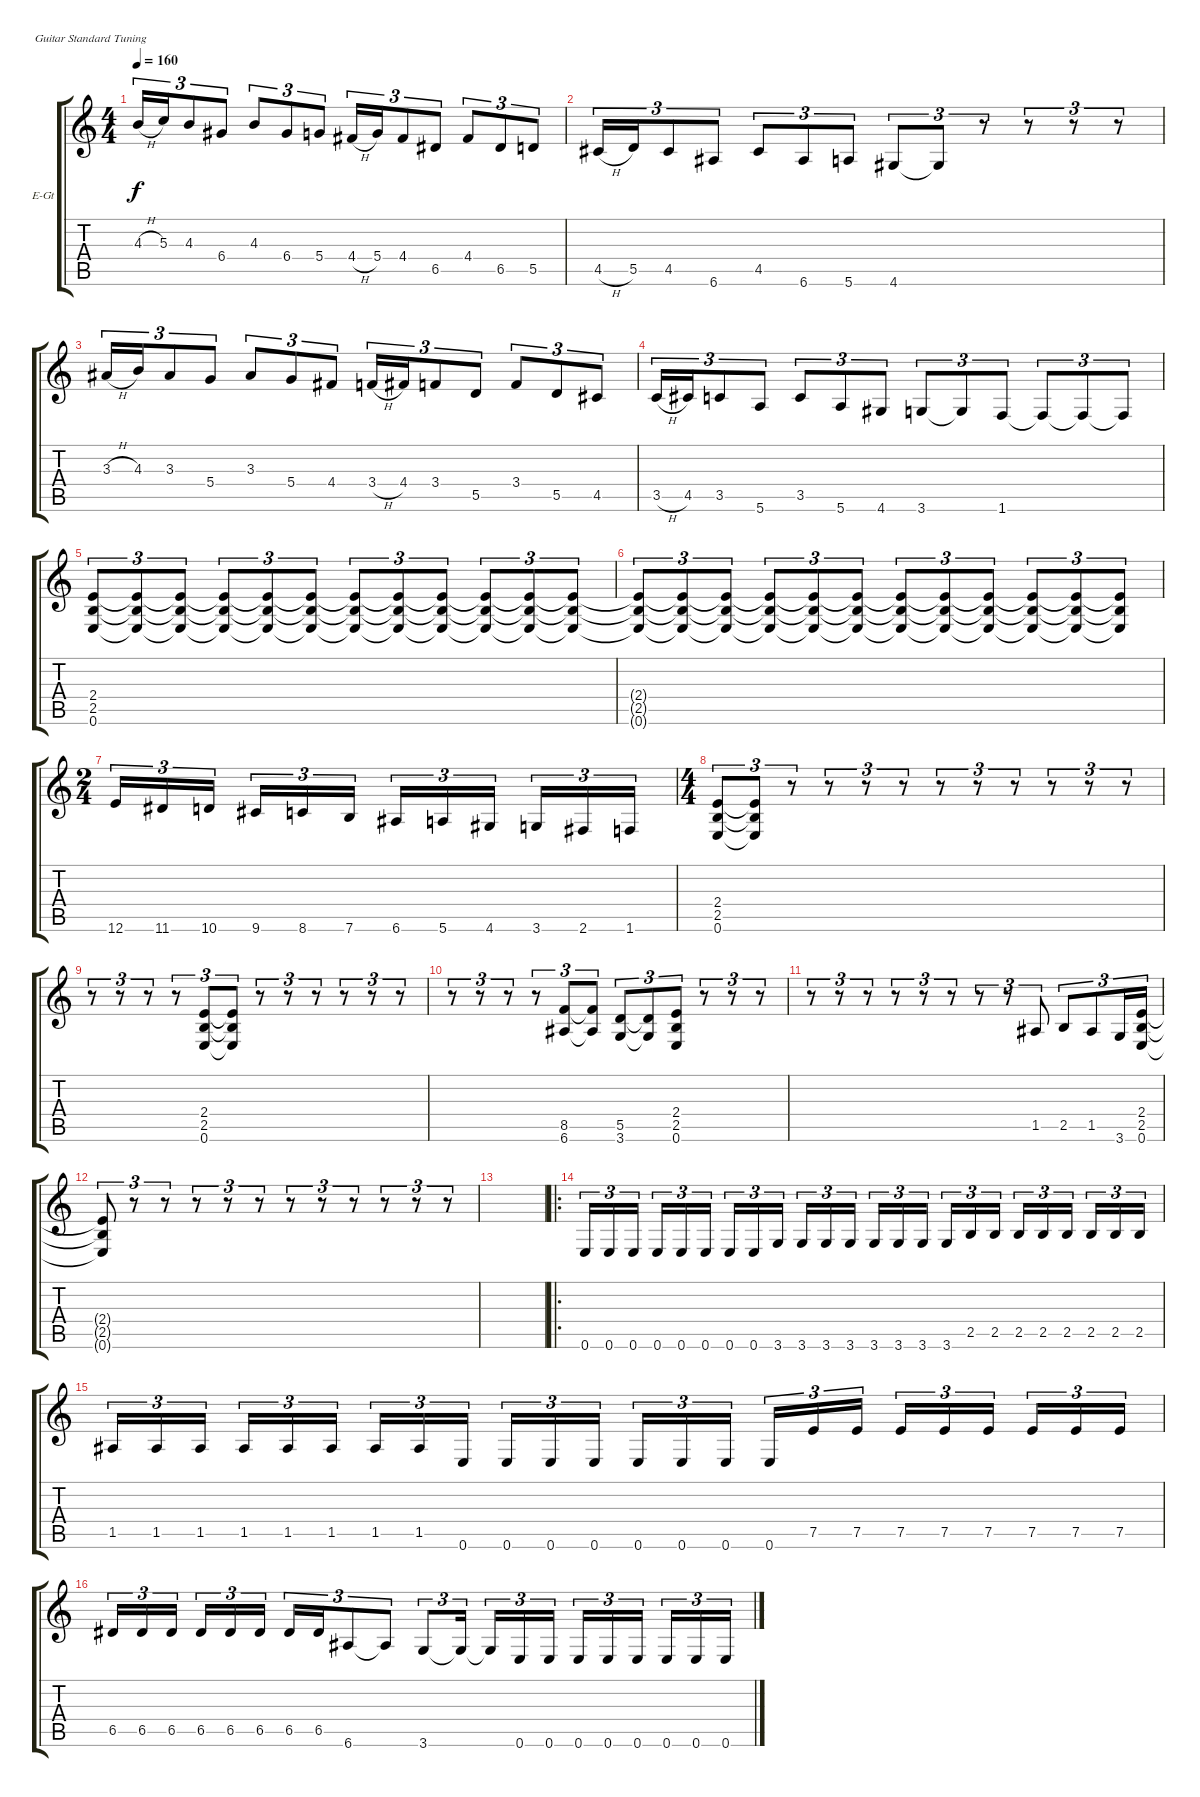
\defaultSystemsLayout 4
\bracketExtendMode groupsimilarinstruments
\firstSystemTrackNameOrientation horizontal
\otherSystemsTrackNameOrientation horizontal
\track ("Rhythm Guitar" "E-Gt") {instrument distortionguitar}
\staff {score tabs}
\tuning (E4 B3 G3 D3 A2 E2)
\ts (4 4)
\tempo 160
\clef g2
\ks c
4.3{h}.16{tu (3 2) dy f} 5.3.16{tu (3 2)} 4.3.8{tu (3 2)} 6.4.8{tu (3 2)} 4.3.8{tu (3 2)} 6.4.8{tu (3 2)} 5.4.8{tu (3 2)} 4.4{h}.16{tu (3 2)} 5.4.16{tu (3 2)} 4.4.8{tu (3 2)} 6.5.8{tu (3 2)} 4.4.8{tu (3 2)} 6.5.8{tu (3 2)} 5.5.8{tu (3 2)} |
4.5{h}.16{tu (3 2)} 5.5.16{tu (3 2)} 4.5.8{tu (3 2)} 6.6.8{tu (3 2)} 4.5.8{tu (3 2)} 6.6.8{tu (3 2)} 5.6.8{tu (3 2)} 4.6.8{tu (3 2)} 4.6{t}.8{tu (3 2)} r.8{tu (3 2)} r.8{tu (3 2)} r.8{tu (3 2)} r.8{tu (3 2)} |
3.3{h}.16{tu (3 2)} 4.3.16{tu (3 2)} 3.3.8{tu (3 2)} 5.4.8{tu (3 2)} 3.3.8{tu (3 2)} 5.4.8{tu (3 2)} 4.4.8{tu (3 2)} 3.4{h}.16{tu (3 2)} 4.4.16{tu (3 2)} 3.4.8{tu (3 2)} 5.5.8{tu (3 2)} 3.4.8{tu (3 2)} 5.5.8{tu (3 2)} 4.5.8{tu (3 2)} |
3.5{h}.16{tu (3 2)} 4.5.16{tu (3 2)} 3.5.8{tu (3 2)} 5.6.8{tu (3 2)} 3.5.8{tu (3 2)} 5.6.8{tu (3 2)} 4.6.8{tu (3 2)} 3.6.8{tu (3 2)} 3.6{t}.8{tu (3 2)} 1.6.8{tu (3 2)} 1.6{t}.8{tu (3 2)} 1.6{t}.8{tu (3 2)} 1.6{t}.8{tu (3 2)} |
(0.6 2.5 2.4).8{tu (3 2)} (0.6{t} 2.5{t} 2.4{t}).8{tu (3 2)} (0.6{t} 2.5{t} 2.4{t}).8{tu (3 2)} (0.6{t} 2.5{t} 2.4{t}).8{tu (3 2)} (0.6{t} 2.5{t} 2.4{t}).8{tu (3 2)} (0.6{t} 2.5{t} 2.4{t}).8{tu (3 2)} (0.6{t} 2.5{t} 2.4{t}).8{tu (3 2)} (0.6{t} 2.5{t} 2.4{t}).8{tu (3 2)} (0.6{t} 2.5{t} 2.4{t}).8{tu (3 2)} (0.6{t} 2.5{t} 2.4{t}).8{tu (3 2)} (0.6{t} 2.5{t} 2.4{t}).8{tu (3 2)} (0.6{t} 2.5{t} 2.4{t}).8{tu (3 2)} |
(0.6{t} 2.5{t} 2.4{t}).8{tu (3 2)} (0.6{t} 2.5{t} 2.4{t}).8{tu (3 2)} (0.6{t} 2.5{t} 2.4{t}).8{tu (3 2)} (0.6{t} 2.5{t} 2.4{t}).8{tu (3 2)} (0.6{t} 2.5{t} 2.4{t}).8{tu (3 2)} (0.6{t} 2.5{t} 2.4{t}).8{tu (3 2)} (0.6{t} 2.5{t} 2.4{t}).8{tu (3 2)} (0.6{t} 2.5{t} 2.4{t}).8{tu (3 2)} (0.6{t} 2.5{t} 2.4{t}).8{tu (3 2)} (0.6{t} 2.5{t} 2.4{t}).8{tu (3 2)} (0.6{t} 2.5{t} 2.4{t}).8{tu (3 2)} (0.6{t} 2.5{t} 2.4{t}).8{tu (3 2)} |
\ts (2 4)
12.6.16{tu (3 2)} 11.6.16{tu (3 2)} 10.6.16{tu (3 2)} 9.6.16{tu (3 2)} 8.6.16{tu (3 2)} 7.6.16{tu (3 2)} 6.6.16{tu (3 2)} 5.6.16{tu (3 2)} 4.6.16{tu (3 2)} 3.6.16{tu (3 2)} 2.6.16{tu (3 2)} 1.6.16{tu (3 2)} |
\ts (4 4)
(0.6 2.5 2.4).8{tu (3 2)} (0.6{t} 2.5{t} 2.4{t}).8{tu (3 2)} r.8{tu (3 2)} r.8{tu (3 2)} r.8{tu (3 2)} r.8{tu (3 2)} r.8{tu (3 2)} r.8{tu (3 2)} r.8{tu (3 2)} r.8{tu (3 2)} r.8{tu (3 2)} r.8{tu (3 2)} |
r.8{tu (3 2)} r.8{tu (3 2)} r.8{tu (3 2)} r.8{tu (3 2)} (0.6 2.5 2.4).8{tu (3 2)} (0.6{t} 2.5{t} 2.4{t}).8{tu (3 2)} r.8{tu (3 2)} r.8{tu (3 2)} r.8{tu (3 2)} r.8{tu (3 2)} r.8{tu (3 2)} r.8{tu (3 2)} |
r.8{tu (3 2)} r.8{tu (3 2)} r.8{tu (3 2)} r.8{tu (3 2)} (6.6 8.5).8{tu (3 2)} (6.6{t} 8.5{t}).8{tu (3 2)} (3.6 5.5).8{tu (3 2)} (3.6{t} 5.5{t}).8{tu (3 2)} (0.6 2.5 2.4).8{tu (3 2)} r.8{tu (3 2)} r.8{tu (3 2)} r.8{tu (3 2)} |
r.8{tu (3 2)} r.8{tu (3 2)} r.8{tu (3 2)} r.8{tu (3 2)} r.8{tu (3 2)} r.8{tu (3 2)} r.8{tu (3 2)} r.8{tu (3 2)} 1.5.8{tu (3 2)} 2.5.8{tu (3 2)} 1.5.8{tu (3 2)} 3.6.16{tu (3 2)} (0.6 2.5 2.4).16{tu (3 2)} |
(0.6{t} 2.5{t} 2.4{t}).8{tu (3 2)} r.8{tu (3 2)} r.8{tu (3 2)} r.8{tu (3 2)} r.8{tu (3 2)} r.8{tu (3 2)} r.8{tu (3 2)} r.8{tu (3 2)} r.8{tu (3 2)} r.8{tu (3 2)} r.8{tu (3 2)} r.8{tu (3 2)} |
|
\ro
0.6.16{tu (3 2)} 0.6.16{tu (3 2)} 0.6.16{tu (3 2)} 0.6.16{tu (3 2)} 0.6.16{tu (3 2)} 0.6.16{tu (3 2)} 0.6.16{tu (3 2)} 0.6.16{tu (3 2)} 3.6.16{tu (3 2)} 3.6.16{tu (3 2)} 3.6.16{tu (3 2)} 3.6.16{tu (3 2)} 3.6.16{tu (3 2)} 3.6.16{tu (3 2)} 3.6.16{tu (3 2)} 3.6.16{tu (3 2)} 2.5.16{tu (3 2)} 2.5.16{tu (3 2)} 2.5.16{tu (3 2)} 2.5.16{tu (3 2)} 2.5.16{tu (3 2)} 2.5.16{tu (3 2)} 2.5.16{tu (3 2)} 2.5.16{tu (3 2)} |
1.5.16{tu (3 2)} 1.5.16{tu (3 2)} 1.5.16{tu (3 2)} 1.5.16{tu (3 2)} 1.5.16{tu (3 2)} 1.5.16{tu (3 2)} 1.5.16{tu (3 2)} 1.5.16{tu (3 2)} 0.6.16{tu (3 2)} 0.6.16{tu (3 2)} 0.6.16{tu (3 2)} 0.6.16{tu (3 2)} 0.6.16{tu (3 2)} 0.6.16{tu (3 2)} 0.6.16{tu (3 2)} 0.6.16{tu (3 2)} 7.5.16{tu (3 2)} 7.5.16{tu (3 2)} 7.5.16{tu (3 2)} 7.5.16{tu (3 2)} 7.5.16{tu (3 2)} 7.5.16{tu (3 2)} 7.5.16{tu (3 2)} 7.5.16{tu (3 2)} |
6.5.16{tu (3 2)} 6.5.16{tu (3 2)} 6.5.16{tu (3 2)} 6.5.16{tu (3 2)} 6.5.16{tu (3 2)} 6.5.16{tu (3 2)} 6.5.16{tu (3 2)} 6.5.16{tu (3 2)} 6.6.8{tu (3 2)} 6.6{t}.8{tu (3 2)} 3.6.8{tu (3 2)} 3.6{t}.16{tu (3 2)} 3.6{t}.16{tu (3 2)} 0.6.16{tu (3 2)} 0.6.16{tu (3 2)} 0.6.16{tu (3 2)} 0.6.16{tu (3 2)} 0.6.16{tu (3 2)} 0.6.16{tu (3 2)} 0.6.16{tu (3 2)} 0.6.16{tu (3 2)}
